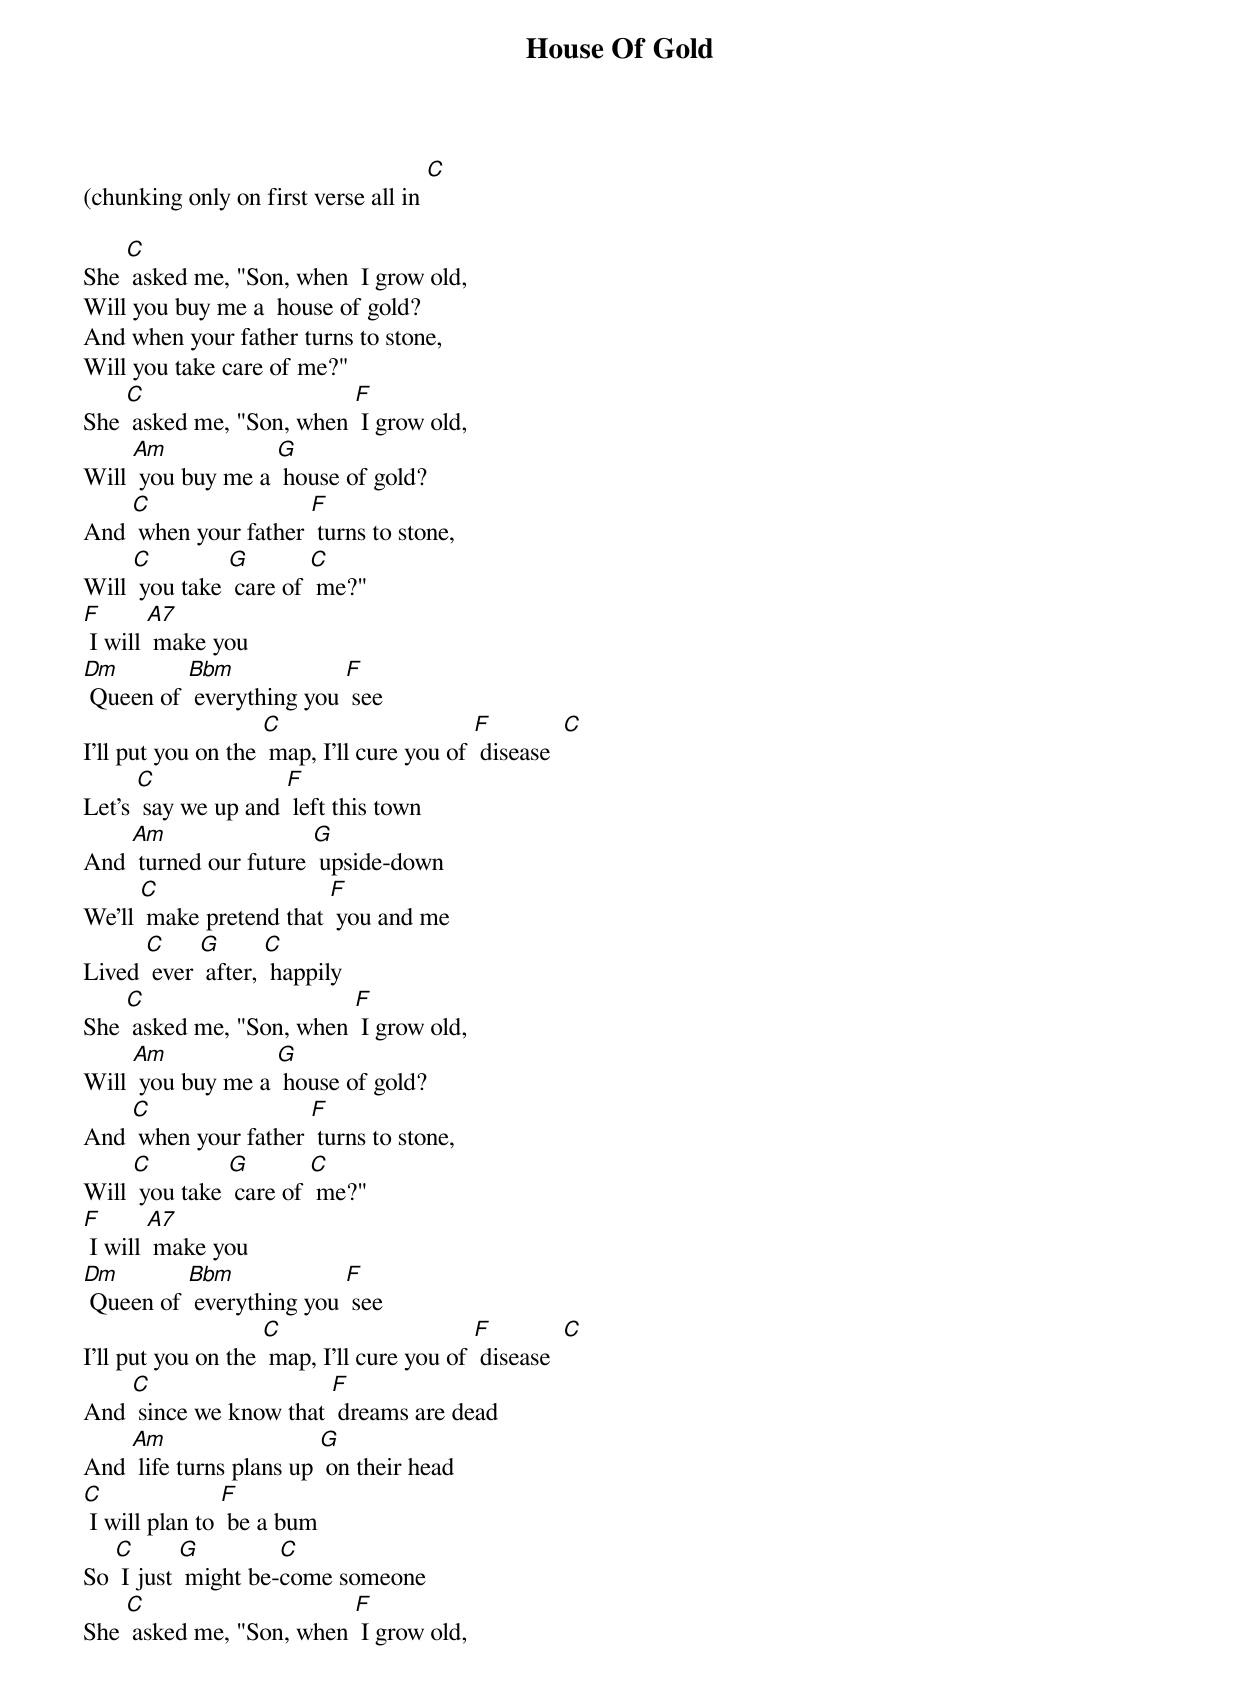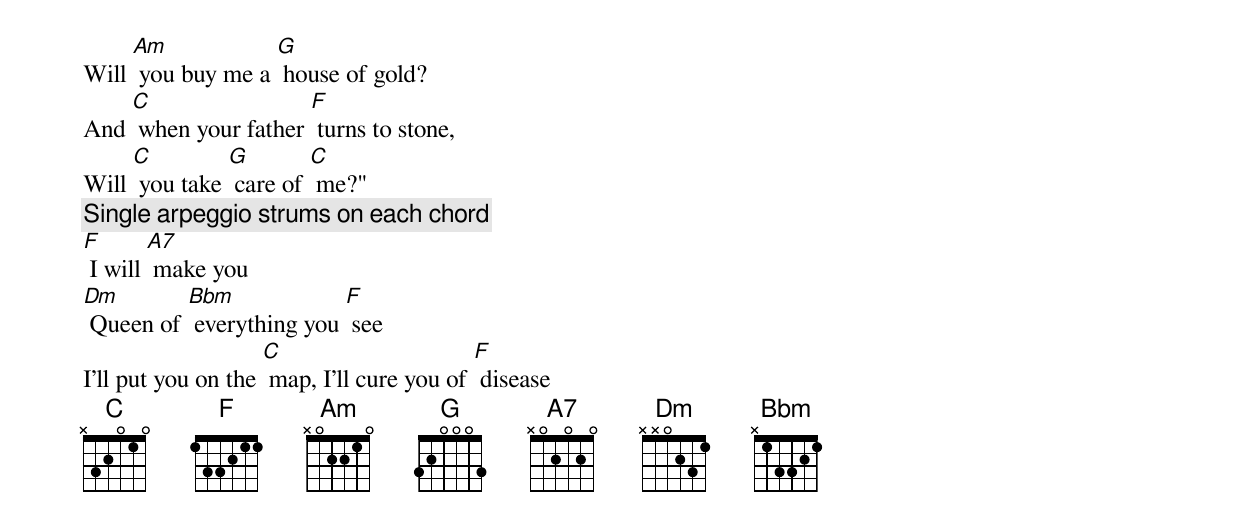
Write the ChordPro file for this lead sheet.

{t: House Of Gold}
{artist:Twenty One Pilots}
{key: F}
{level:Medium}

(chunking only on first verse all in [C]

She [C] asked me, "Son, when  I grow old,
Will you buy me a  house of gold?
And when your father turns to stone,
Will you take care of me?"
{c: }
She [C] asked me, "Son, when [F] I grow old,
Will [Am] you buy me a [G] house of gold?
And [C] when your father [F] turns to stone,
Will [C] you take [G] care of [C] me?"
{c: }
[F] I will [A7] make you
[Dm] Queen of [Bbm] everything you [F] see
I'll put you on the [C] map, I'll cure you of [F] disease  [C]
{c: }
Let's [C] say we up and [F] left this town
And [Am] turned our future [G] upside-down
We'll [C] make pretend that [F] you and me
Lived [C] ever [G] after, [C] happily
{c: }
She [C] asked me, "Son, when [F] I grow old,
Will [Am] you buy me a [G] house of gold?
And [C] when your father [F] turns to stone,
Will [C] you take [G] care of [C] me?"
{c: }
[F] I will [A7] make you
[Dm] Queen of [Bbm] everything you [F] see
I'll put you on the [C] map, I'll cure you of [F] disease  [C]
{c: }
And [C] since we know that [F] dreams are dead
And [Am] life turns plans up [G] on their head
[C] I will plan to [F] be a bum
So [C] I just [G] might be-[C]come someone
{c: }
She [C] asked me, "Son, when [F] I grow old,
Will [Am] you buy me a [G] house of gold?
And [C] when your father [F] turns to stone,
Will [C] you take [G] care of [C] me?"
{c: Single arpeggio strums on each chord }
[F] I will [A7] make you
[Dm] Queen of [Bbm] everything you [F] see
I'll put you on the [C] map, I'll cure you of [F] disease
